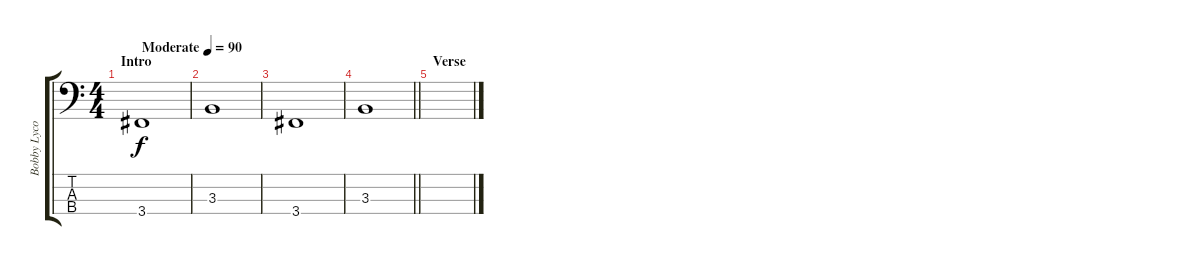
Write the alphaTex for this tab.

\track ("Bobby Lycon" "Bobby Lyco") {instrument electricbassfinger}
\staff {score tabs}
\tuning (Gb2 Db2 Ab1 Eb1) {hide}
\ts (4 4)
\section ("" "Intro")
\tempo (90 "Moderate")
\clef f4
\ks c
3.4.1{dy f instrument electricbassfinger} |
3.3.1 |
3.4.1 |
\barLineRight lightlight
3.3.1 |
\section ("" "Verse")
